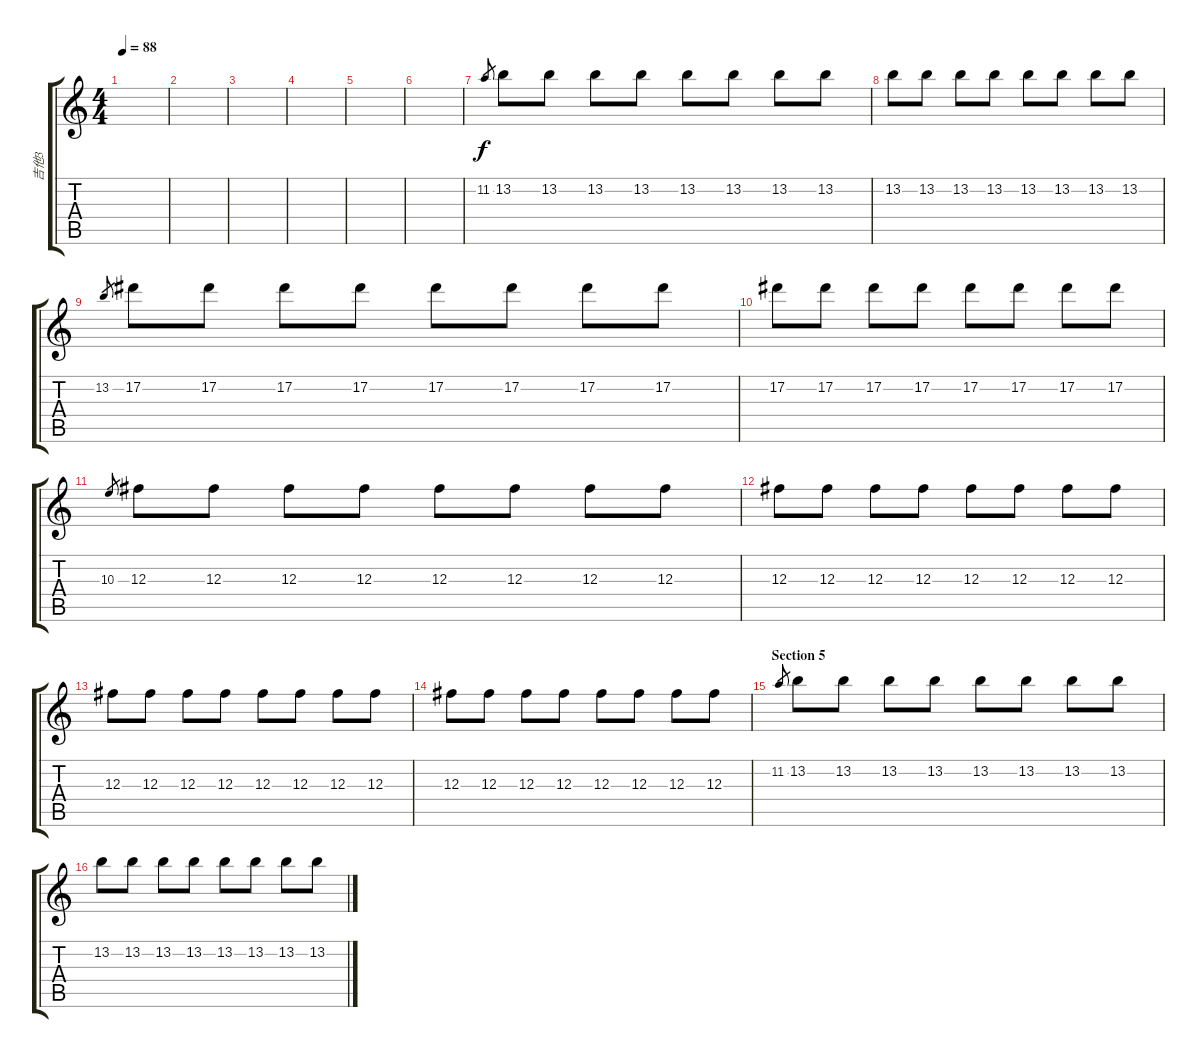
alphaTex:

\track ("吉他3" "吉他3") {instrument overdrivenguitar}
\staff {score tabs}
\tuning (Eb4 Bb3 Gb3 Db3 Ab2 Eb2) {hide}
\ts (4 4)
\tempo 88
\clef g2
\ks c
|
|
|
|
|
|
11.2.8{gr} 13.2.8 13.2.8 13.2.8 13.2.8 13.2.8 13.2.8 13.2.8 13.2.8 |
13.2.8 13.2.8 13.2.8 13.2.8 13.2.8 13.2.8 13.2.8 13.2.8 |
13.2.8{gr} 17.2.8 17.2.8 17.2.8 17.2.8 17.2.8 17.2.8 17.2.8 17.2.8 |
17.2.8 17.2.8 17.2.8 17.2.8 17.2.8 17.2.8 17.2.8 17.2.8 |
10.3.8{gr} 12.3.8 12.3.8 12.3.8 12.3.8 12.3.8 12.3.8 12.3.8 12.3.8 |
12.3.8 12.3.8 12.3.8 12.3.8 12.3.8 12.3.8 12.3.8 12.3.8 |
12.3.8 12.3.8 12.3.8 12.3.8 12.3.8 12.3.8 12.3.8 12.3.8 |
12.3.8 12.3.8 12.3.8 12.3.8 12.3.8 12.3.8 12.3.8 12.3.8 |
\section ("" "Section 5")
11.2.8{gr} 13.2.8 13.2.8 13.2.8 13.2.8 13.2.8 13.2.8 13.2.8 13.2.8 |
13.2.8 13.2.8 13.2.8 13.2.8 13.2.8 13.2.8 13.2.8 13.2.8
